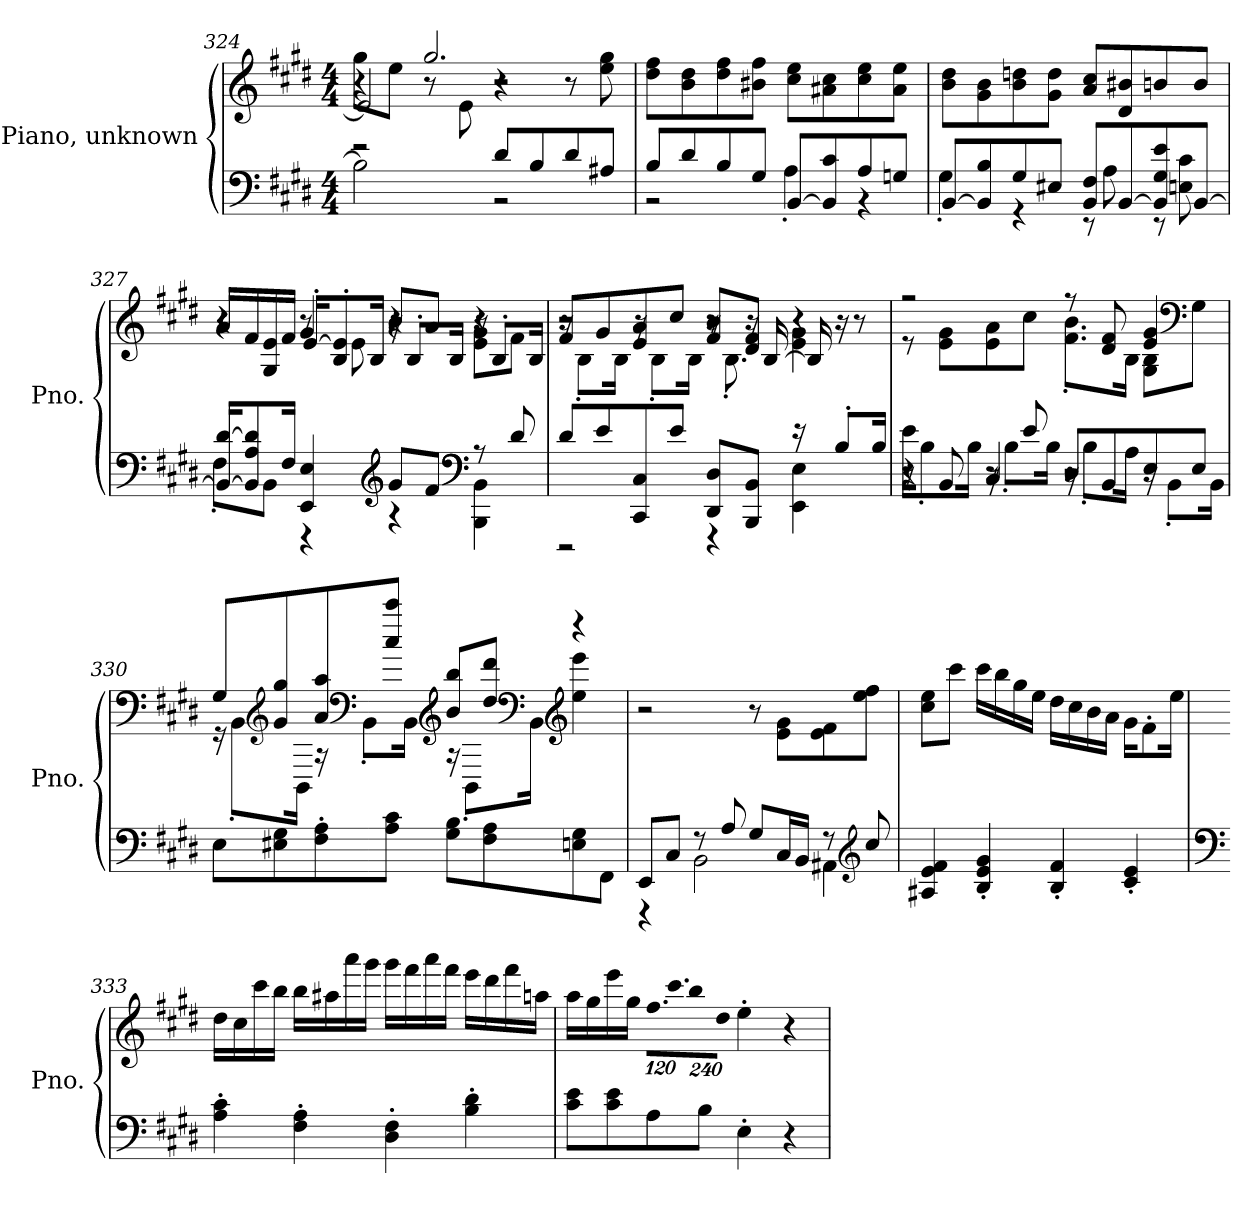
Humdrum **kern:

**kern	**kern
*part1	*part1
*staff2	*staff1
*I"Piano, unknown	*
*I'Pno.	*
*clefF4	*clefG2
*k[f#c#g#d#]	*k[f#c#g#d#]
*M4/4	*M4/4
=324	=324
*^	*^
*	*	*	*^
2r	2B\]	4r	8gg#\L	2e/]
.	.	.	8ee\J	.
.	.	2.gg#/	8r	.
.	.	.	8e\	.
8d#/L	2r	.	4r	2r
8B/	.	.	.	.
8d#/	.	.	8r	.
8A#X/J	.	.	8ee\ 8gg#\	.
*	*	*v	*v	*v
=325	=325	=325
8B/L	2r	8dd#\ 8ff#\L
8d#/	.	8b\ 8dd#\
8B/	.	8dd#\ 8ff#\
8G#/J	.	8b#X\ 8ff#\J
[8BB/L	4A'\	8cc#\ 8ee\L
8BB/] 8c#/	.	8a#X\ 8cc#\
8A/	4r	8cc#\ 8ee\
8Gn/J	.	8a#\ 8ee\J
!!LO:PB:g=z
=326	=326	=326
[8BB/L	4G#'\	8b\ 8dd#\L
8BB/] 8B/	.	8g#\ 8b\
8G#/	4r	8b\ 8ddn\
8E#X/J	.	8g#\ 8dd\J
8BB/ 8F#/L	8r	8a/ 8cc#/L
[8BB/	8A\	8d#/ 8b#X/
8BB/] 8G#/ 8e/	8r	8bn/
[8BB/J	8En\ 8c#\	8b/J
=327	=327	=327
*	*	*^
*	*	*	*^
16BB/_ [16d#/KL	8F#'\L	4r	4r	16a/LL
8BB/] 8A/ 8d#/]	.	.	.	16f#/
.	8BB\J	.	.	16G#/ 16e/
16F#/Jk	.	.	.	16f#/JJ
4EE/ 4E/	4r	4g#/	8r	[16e'/KL
.	.	.	.	8B/' 8e/]'
.	.	.	8e\	.
.	.	.	.	16B/Jk
*clefG2	*	*	*	*
8g#/L	4r	8b/L	4r	16r
.	.	.	.	8B'/L
8f#/J	.	8a/J	.	.
.	.	.	.	16B/Jk
*clefF4	*	*	*	*
8r	4BBB\ 4BB\	4r	8e\ 8g#\L	16r
.	.	.	.	8B'/L
8d#/	.	.	8f#\J	.
.	.	.	.	16B/Jk
!!LO:LB:g=z	!!	!!
=328	=328	=328	=328	=328
8d#/L	2r	8f#/L	16r	2r
.	.	.	8B'\L	.
8e/	.	8g#/	.	.
.	.	.	16B\Jk	.
8CC#/ 8C#/	.	8e/ 8a/	16r	.
.	.	.	8B'\L	.
8e/J	.	8cc#/J	.	.
.	.	.	16B\Jk	.
8DD#/ 8D#/L	4r	8f#/ 8b/L	16r	8r
.	.	.	8.B'\	.
8BBB/ 8BB/J	.	8d#/ 8f#/J	.	16r
.	.	.	.	[16B/
16r	4EE\ 4E\	4r	4e\ 4g#\	16B/]
8B'/L	.	.	.	16r
.	.	.	.	8r
16B/Jk	.	.	.	.
*	*	*	*v	*v
=329	=329	=329	=329
*	*^	*	*
4r	16e\KL	8r	2r	8r
.	8B'\	.	.	.
.	.	8BB/	.	8e\ 8g#\L
.	16B\Jk	.	.	.
8r	16r	4C#/	.	8e\ 8a\
.	8B'\L	.	.	.
8e/	.	.	.	8cc#\J
.	16B\Jk	.	.	.
2r	16r	8D#/L	8r	8.f#\' 8.b\'L
.	8B'\L	.	.	.
.	.	8BB/	8d#/ 8f#/	.
.	16A\Jk	.	.	16B\Jk
.	16r	8E/	4e/ 4g#/	8G#\ 8B\L
.	8BB'\L	.	.	.
*	*	*	*clefF4	*
.	.	8E/J	.	8G#\J
.	16BB\Jk	.	.	.
*v	*v	*v	*	*
!!LO:LB:g=z	!!
=330	=330	=330
8E\L	8G#/L	16r
.	.	8BB'\L
*	*clefG2	*
8E#X\ 8G#\	8g#/ 8gg#/	.
.	.	16BB\Jk
8F#\' 8A\'	8a/ 8aa/	16r
*	*clefF4	*
.	.	8BB'\L
8A\ 8c#\J	8cc#/ 8ccc#/J	.
.	.	16BB\Jk
*	*clefG2	*
8G#\ 8B\L	8b/ 8bb/L	16r
.	.	8BB'\L
8F#\ 8A\	8dd#/ 8ddd#/J	.
*	*clefF4	*
.	.	16BB\Jk
*	*clefG2	*
8En\ 8G#\	4r	4ee\ 4eee\
8FF#\J	.	.
*	*v	*v
=331	=331
*^	*
8EE/L	4r	2r
8C#/J	.	.
8r	2BB\	.
8A/	.	.
8G#/L	.	8r
16C#/L	.	8e\ 8g#\L
16BB/JJ	.	.
8r	4AA#X\	8e\ 8f#\
*clefG2	*	*
8cc#/	.	8ee\ 8ff#\J
*v	*v	*
!!LO:LB:g=z
=332	=332
4A#X/ 4e/ 4f#/	8cc#\ 8ee\L
.	8ccc#\J
4B/' 4e/' 4g#/'	16ccc#\LL
.	16bb\
.	16gg#\
.	16ee\JJ
4B/' 4f#/'	16dd#\LL
.	16cc#\
.	16b\
.	16a\JJ
4c#/' 4e/'	16g#\KL
.	8f#'\
.	16ee\Jk
=333	=333
*clefF4	*
4A\' 4c#\'	16dd#\LL
.	16cc#\
.	16ccc#\
.	16bb\JJ
4F#\' 4A\'	16bb\LL
.	16aa#X\
.	16aaa\
.	16ggg#\JJ
4D#\' 4F#\'	16ggg#\LL
.	16fff#\
.	16aaa\
.	16fff#\JJ
4B\' 4d#\'	16eee\LL
.	16ddd#\
.	16fff#\
.	16aan\JJ
!!LO:LB:g=z
=334	=334
8c#\ 8e\L	16aa\LL
.	16gg#\
8c#\ 8e\	16eee\
.	16gg#\JJ
*	*Xbrackettup
!	!LO:N:vis=32.
8A\	1920%103ff#\LLL
!	!LO:N:vis=32.
.	1920%103ccc#\J
!	!LO:N:vis=16
.	1920%137bb\
8B\J	.
!	!LO:N:vis=16
.	1920%137dd#\JJ
4E'\	4ee'\
4r	4r
=	=
*-	*-
